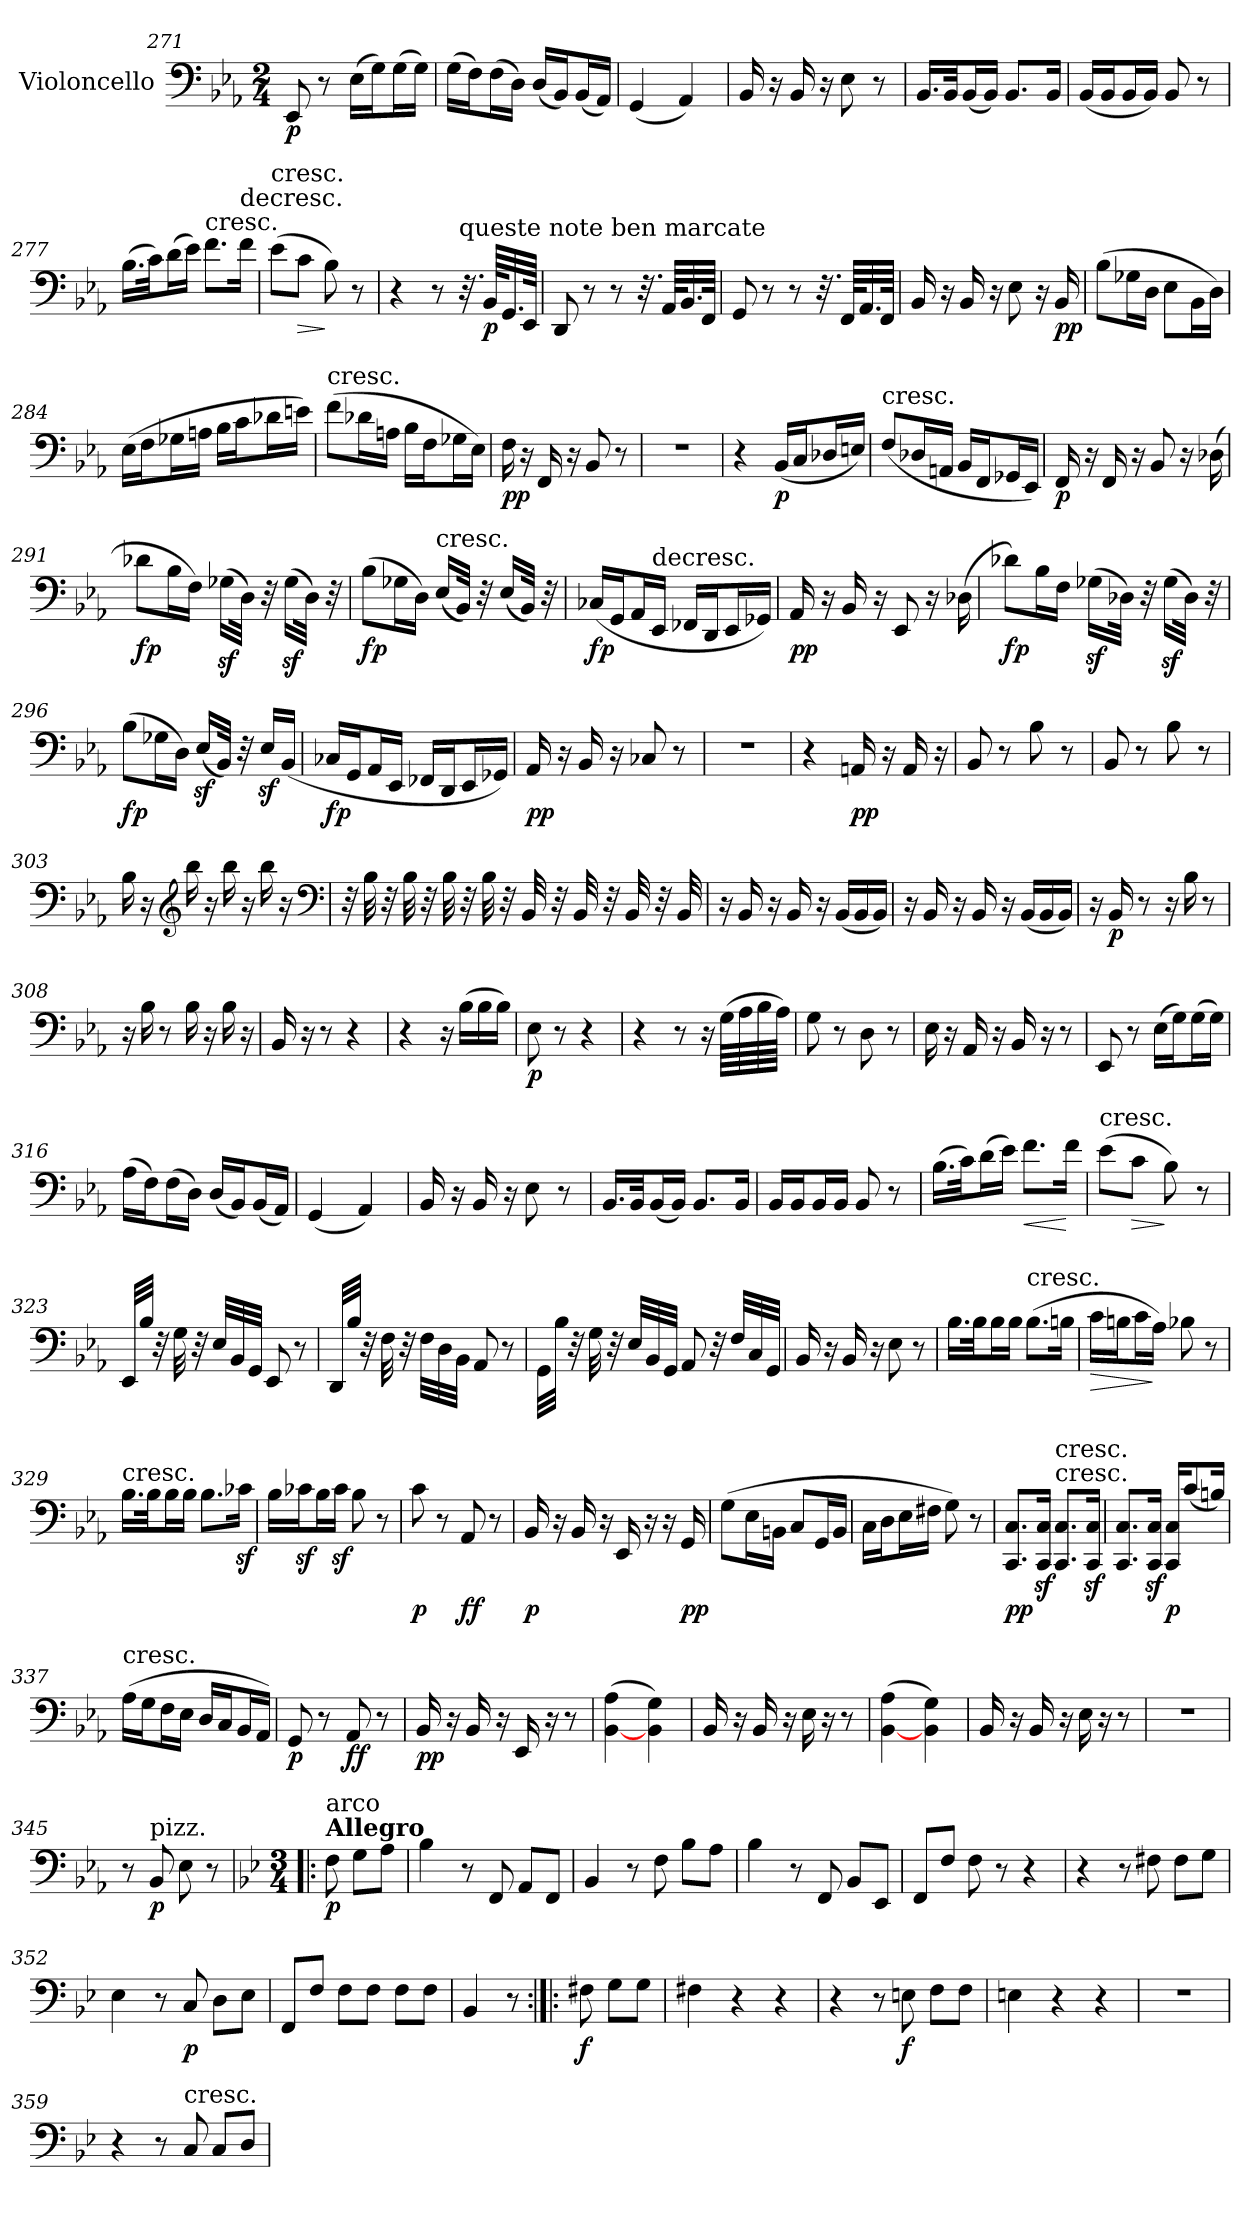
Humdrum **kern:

**kern	**dynam
*part1	*part1
*staff1	*staff1
*I"Violoncello	*
*I'Vc	*
*clefF4	*
*k[b-e-a-]	*
*E-:	*
*M2/4	*
=271	=271
8EE-	p
8r	.
(16E-\LL	.
16G\J)	.
(16G\L	.
16G\JJ)	.
=272	=272
(16G\LL	.
16F\J)	.
(16F\L	.
16D\JJ)	.
(16D/LL	.
16BB-/J)	.
(16BB-/L	.
16AA-/JJ)	.
=273	=273
(4GG	.
4AA-)	.
=274	=274
16BB-	.
16r	.
16BB-	.
16r	.
8E-	.
8r	.
=275	=275
16.BB-/LL	.
32BB-/Jk	.
(16BB-/L	.
16BB-/JJ)	.
8.BB-/L	.
16BB-/Jk	.
=276	=276
(16BB-/LL	.
16BB-/J	.
16BB-/L	.
16BB-/JJ)	.
8BB-	.
8r	.
=277	=277
(16.B-\LL	.
32c\Jk)	.
(16d\L	.
16e-\JJ)	.
!LO:TX:t=cresc.	!
8.f\L	.
!LO:TX:t=decresc.	!
16f\Jk	.
=278	=278
!LO:TX:t=cresc.	!
(8e-\L	.
!	!LO:HP:b
8c\J	>
8B-)	]
8r	.
=279	=279
4r	.
8r	.
!LO:TX:a:t=queste note ben marcate	!
32.r	.
64BB-/KLLL	p
32.GG/	.
64EE-/JJJk	.
=280	=280
8DD	.
8r	.
8r	.
32.r	.
64AA-/KLLL	.
32.BB-/	.
64FF/JJJk	.
=281	=281
8GG	.
8r	.
8r	.
32.r	.
64FF/KLLL	.
32.AA-/	.
64FF/JJJk	.
=282	=282
16BB-	.
16r	.
16BB-	.
16r	.
8E-	.
16r	.
16BB-	pp
=283	=283
(8B-\L	.
16G-X\L	.
16D\JJ	.
8E-\L	.
16BB-\L	.
16D\JJ)	.
=284	=284
(16E-\LL	.
16F\J	.
16G-X\L	.
16An\JJ	.
16B-\LL	.
16c\J	.
16d-X\L	.
16en\JJ)	.
=285	=285
!LO:TX:a:t=cresc.	!
(8f\L	.
16d-X\L	.
16An\JJ	.
16B-\LL	.
16F\J	.
16G-X\L	.
16E-\JJ)	.
=286	=286
16F	pp
16r	.
16FF	.
16r	.
8BB-	.
8r	.
=287	=287
2r	.
=288	=288
4r	.
(16BB-/LL	p
16C/J	.
16D-X/L	.
16En/JJ)	.
=289	=289
!LO:TX:a:t=cresc.	!
(8F/L	.
16D-X/L	.
16AAn/JJ	.
16BB-/LL	.
16FF/J	.
16GG-X/L	.
16EE-/JJ)	.
=290	=290
16FF	p
16r	.
16FF	.
16r	.
8BB-	.
16r	.
(16D-X	.
=291	=291
8d-X\L	fp
16B-\L	.
16F\JJ)	.
(16G-Xz\LL	.
32D\JJk)	.
32r	.
(16G-z\LL	.
32D\JJk)	.
32r	.
=292	=292
(8B-\L	fp
16G-X\L	.
16D\JJ)	.
!LO:TX:a:t=cresc.	!
(16E-/LL	.
32BB-/JJk)	.
32r	.
(16E-/LL	.
32BB-/JJk)	.
32r	.
=293	=293
(16C-X/LL	fp
16GG/J	.
16AA-/L	.
!LO:TX:a:t=decresc.	!
16EE-/JJ	.
16FF-X/LL	.
16DD/J	.
16EE-/L	.
16GG-X/JJ)	.
=294	=294
16AA-	pp
16r	.
16BB-	.
16r	.
8EE-	.
16r	.
(16D-X	.
=295	=295
8d-X\L)	fp
16B-\L	.
16F\JJ	.
(16G-Xz\LL	.
32D-X\JJk)	.
32r	.
(16G-z\LL	.
32D-\JJk)	.
32r	.
=296	=296
(8B-\L	fp
16G-X\L	.
16D\JJ)	.
(16E-z/LL	.
32BB-/JJk)	.
32r	.
16E-z/LL	.
(16BB-/JJ	.
=297	=297
16C-X/LL	fp
16GG/J	.
16AA-/L	.
16EE-/JJ	.
16FF-X/LL	.
16DD/J	.
16EE-/L	.
16GG-X/JJ)	.
=298	=298
16AA-	pp
16r	.
16BB-	.
16r	.
8C-X	.
8r	.
=299	=299
2r	.
=300	=300
4r	.
16AAn	pp
16r	.
16AA	.
16r	.
=301	=301
8BB-	.
8r	.
8B-	.
8r	.
=302	=302
8BB-	.
8r	.
8B-	.
8r	.
=303	=303
16B-	.
16r	.
*clefG2	*
16bb-	.
16r	.
16bb-	.
16r	.
16bb-	.
16r	.
*clefF4	*
=304	=304
32r	.
32B-	.
32r	.
32B-	.
32r	.
32B-	.
32r	.
32B-	.
32r	.
32BB-	.
32r	.
32BB-	.
32r	.
32BB-	.
32r	.
32BB-	.
=305	=305
16r	.
16BB-	.
16r	.
16BB-	.
16r	.
(16BB-/LL	.
16BB-/	.
16BB-/JJ)	.
=306	=306
16r	.
16BB-	.
16r	.
16BB-	.
16r	.
(16BB-/LL	.
16BB-/	.
16BB-/JJ)	.
=307	=307
16r	.
16BB-	p
8r	.
16r	.
16B-	.
8r	.
=308	=308
16r	.
16B-	.
8r	.
16B-	.
16r	.
16B-	.
16r	.
=309	=309
16BB-	.
16r	.
8r	.
4r	.
=310	=310
4r	.
16r	.
(16B-\LL	.
16B-\	.
16B-\JJ)	.
=311	=311
8E-	p
8r	.
4r	.
=312	=312
4r	.
8r	.
16r	.
(64G\LLLL	.
64A-\	.
64B-\	.
64A-\JJJJ)	.
=313	=313
8G	.
8r	.
8D	.
8r	.
=314	=314
16E-	.
16r	.
16AA-	.
16r	.
16BB-	.
16r	.
8r	.
=315	=315
8EE-	.
8r	.
(16E-\LL	.
16G\J)	.
(16G\L	.
16G\JJ)	.
=316	=316
(16A-\LL	.
16F\J)	.
(16F\L	.
16D\JJ)	.
(16D/LL	.
16BB-/J)	.
(16BB-/L	.
16AA-/JJ)	.
=317	=317
(4GG	.
4AA-)	.
=318	=318
16BB-	.
16r	.
16BB-	.
16r	.
8E-	.
8r	.
=319	=319
16.BB-/LL	.
32BB-/Jk	.
(16BB-/L	.
16BB-/JJ)	.
8.BB-/L	.
16BB-/Jk	.
=320	=320
16BB-/LL	.
16BB-/J	.
16BB-/L	.
16BB-/JJ	.
8BB-	.
8r	.
=321	=321
(16.B-\LL	.
32c\Jk)	.
(16d\L	.
16e-\JJ)	.
!	!LO:HP:b
8.f\L	<
16f\Jk	[
=322	=322
!LO:TX:t=cresc.	!
(8e-\L	.
!	!LO:HP:b
8c\J	>
8B-)	]
8r	.
=323	=323
32EE-/LLL	.
32B-/JJJ	.
32r	.
32G	.
32r	.
32E-/LLL	.
32BB-/	.
32GG/JJJ	.
8EE-	.
8r	.
=324	=324
32DD/LLL	.
32B-/JJJ	.
32r	.
32F	.
32r	.
32F\LLL	.
32D\	.
32BB-\JJJ	.
8AA-	.
8r	.
=325	=325
32GG\LLL	.
32B-\JJJ	.
32r	.
32G	.
32r	.
32E-/LLL	.
32BB-/	.
32GG/JJJ	.
8AA-	.
32r	.
32F/LLL	.
32C/	.
32GG/JJJ	.
=326	=326
16BB-	.
16r	.
16BB-	.
16r	.
8E-	.
8r	.
=327	=327
16.B-\LL	.
32B-\Jk	.
16B-\L	.
16B-\JJ	.
!LO:TX:t=cresc.	!
(8.B-\L	.
16Bn\Jk	.
=328	=328
!	!LO:HP:b
16c\LL	>
16Bn\J	.
16c\L	.
16A-\JJ)	]
8B-X	.
8r	.
=329	=329
!LO:TX:a:t=cresc.	!
16.B-\LL	.
32B-\Jk	.
16B-\L	.
16B-\JJ	.
8.B-\L	.
16c-Xz\Jk	.
=330	=330
16B-\LL	.
16c-Xz\J	.
16B-\L	.
16c-z\JJ	.
8B-	.
8r	.
=331	=331
8c	p
8r	.
8AA-	ff
8r	.
=332	=332
16BB-	p
16r	.
16BB-	.
16r	.
16EE-	.
16r	.
16r	.
16GG	pp
=333	=333
(8G\L	.
16E-\L	.
16BBn\JJ	.
8C/L	.
16GG/L	.
16BB/JJ	.
=334	=334
16C\LL	.
16D\J	.
16E-\L	.
16F#X\JJ	.
8G)	.
8r	.
=335	=335
8.CC/ 8.C/L	pp
16CCz/ 16Cz/Jk	.
!LO:TX:a:t=cresc.	!
!LO:TX:a:t=cresc.	!
8.CC/ 8.C/L	.
16CCz/ 16Cz/Jk	.
=336	=336
8.CC/ 8.C/L	.
16CCz/ 16Cz/Jk	.
16CC/ 16C/KL	p
(8c/	.
16Bn/Jk)	.
=337	=337
!LO:TX:a:t=cresc.	!
(16A-\LL	.
16G\J	.
16F\L	.
16E-\JJ	.
16D/LL	.
16C/J	.
16BB-/L	.
16AA-/JJ)	.
=338	=338
8GG	p
8r	.
8AA-	ff
8r	.
=339	=339
16BB-	pp
16r	.
16BB-	.
16r	.
16EE-	.
16r	.
8r	.
=340	=340
([4BB- 4A-	.
4BB- 4G)	.
=341	=341
16BB-	.
16r	.
16BB-	.
16r	.
16E-	.
16r	.
8r	.
=342	=342
([4BB- 4A-	.
4BB- 4G)	.
=343	=343
16BB-	.
16r	.
16BB-	.
16r	.
16E-	.
16r	.
8r	.
=344	=344
2r	.
=345	=345
8r	.
!LO:TX:a:t=pizz.	!
8BB-	p
8E-	.
8r	.
=346!|:	=346!|:
*k[b-e-]	*
*B-:	*
*M3/4	*
!LO:TX:a:B:t=Allegro	!
!LO:TX:a:t=arco	!
8F	p
8G\L	.
8A\J	.
=347	=347
4B-	.
8r	.
8FF	.
8AA/L	.
8FF/J	.
=348	=348
4BB-	.
8r	.
8F	.
8B-\L	.
8A\J	.
=349	=349
4B-	.
8r	.
8FF	.
8BB-/L	.
8EE-/J	.
=350	=350
8FF/L	.
8F/J	.
8F	.
8r	.
4r	.
=351	=351
4r	.
8r	.
8F#X	.
8F#\L	.
8G\J	.
=352	=352
4E-	.
8r	.
8C	p
8D\L	.
8E-\J	.
=353	=353
8FF/L	.
8F/J	.
8F\L	.
8F\J	.
8F\L	.
8F\J	.
=354	=354
4BB-	.
8r	.
=:|!|:	=:|!|:
8F#X	f
8G\L	.
8G\J	.
=355	=355
4F#X	.
4r	.
4r	.
=356	=356
4r	.
8r	.
8En	f
8F\L	.
8F\J	.
=357	=357
4En	.
4r	.
4r	.
=358	=358
2.r	.
=359	=359
4r	.
8r	.
!LO:TX:a:t=cresc.	!
8C	.
8C/L	.
8D/J	.
=	=
*-	*-
